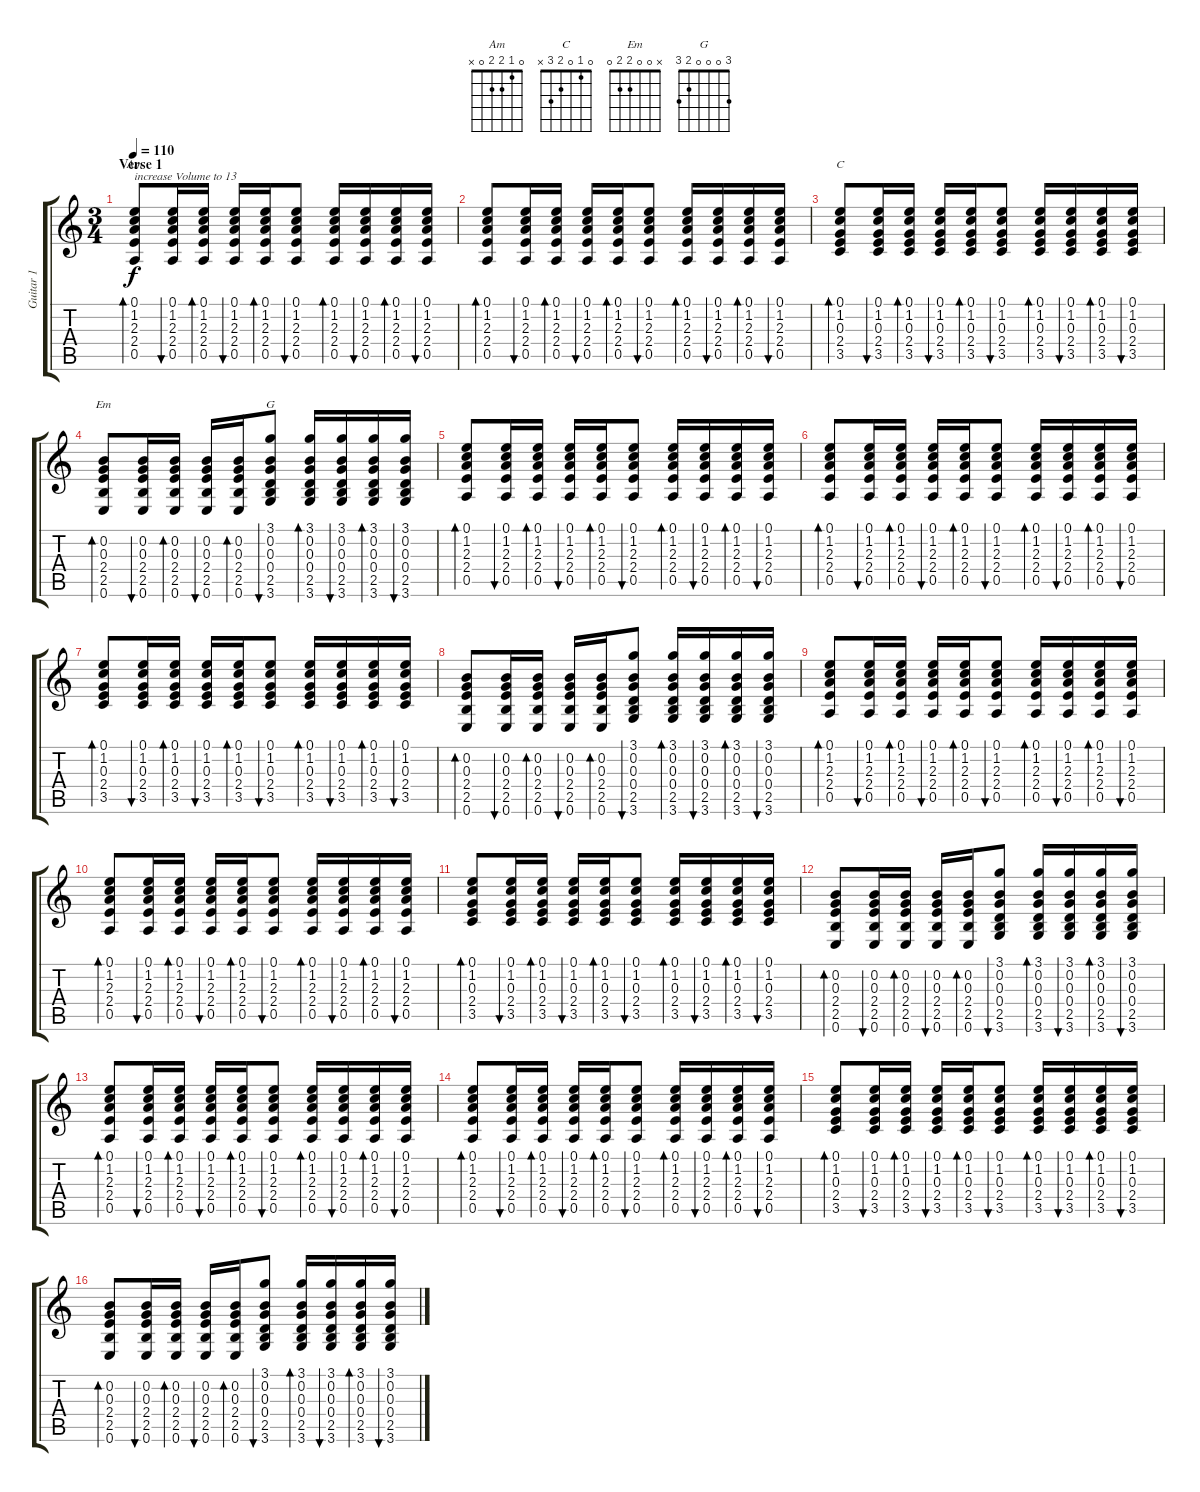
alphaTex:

\track ("Guitar 1" "Guitar 1") {instrument acousticguitarsteel}
\staff {score tabs}
\tuning (E4 B3 G3 D3 A2 E2) {hide}
\chord ("Am" 0 1 2 2 0 x)
\chord ("C" 0 1 0 2 3 x)
\chord ("Em" x 0 0 2 2 0)
\chord ("G" 3 0 0 0 2 3)
\ts (3 4)
\section ("" "Verse 1")
\tempo 110
\clef g2
\ks c
(0.1 1.2 2.3 2.4 0.5).8{bd 60 ch "Am" txt "increase Volume to 13" dy f volume 13} (0.1 1.2 2.3 2.4 0.5).16{bu 60} (0.1 1.2 2.3 2.4 0.5).16{bd 60} (0.1 1.2 2.3 2.4 0.5).16{bu 60} (0.1 1.2 2.3 2.4 0.5).16{bd 60} (0.1 1.2 2.3 2.4 0.5).8{bu 60} (0.1 1.2 2.3 2.4 0.5).16{bd 60} (0.1 1.2 2.3 2.4 0.5).16{bu 60} (0.1 1.2 2.3 2.4 0.5).16{bd 60} (0.1 1.2 2.3 2.4 0.5).16{bu 60} |
(0.1 1.2 2.3 2.4 0.5).8{bd 60} (0.1 1.2 2.3 2.4 0.5).16{bu 60} (0.1 1.2 2.3 2.4 0.5).16{bd 60} (0.1 1.2 2.3 2.4 0.5).16{bu 60} (0.1 1.2 2.3 2.4 0.5).16{bd 60} (0.1 1.2 2.3 2.4 0.5).8{bu 60} (0.1 1.2 2.3 2.4 0.5).16{bd 60} (0.1 1.2 2.3 2.4 0.5).16{bu 60} (0.1 1.2 2.3 2.4 0.5).16{bd 60} (0.1 1.2 2.3 2.4 0.5).16{bu 60} |
(0.1 1.2 0.3 2.4 3.5).8{bd 60 ch "C"} (0.1 1.2 0.3 2.4 3.5).16{bu 60} (0.1 1.2 0.3 2.4 3.5).16{bd 60} (0.1 1.2 0.3 2.4 3.5).16{bu 60} (0.1 1.2 0.3 2.4 3.5).16{bd 60} (0.1 1.2 0.3 2.4 3.5).8{bu 60} (0.1 1.2 0.3 2.4 3.5).16{bd 60} (0.1 1.2 0.3 2.4 3.5).16{bu 60} (0.1 1.2 0.3 2.4 3.5).16{bd 60} (0.1 1.2 0.3 2.4 3.5).16{bu 60} |
(0.2 0.3 2.4 2.5 0.6).8{bd 60 ch "Em"} (0.2 0.3 2.4 2.5 0.6).16{bu 60} (0.2 0.3 2.4 2.5 0.6).16{bd 60} (0.2 0.3 2.4 2.5 0.6).16{bu 60} (0.2 0.3 2.4 2.5 0.6).16{bd 60} (3.1 0.2 0.3 0.4 2.5 3.6).8{bu 60 ch "G"} (3.1 0.2 0.3 0.4 2.5 3.6).16{bd 60} (3.1 0.2 0.3 0.4 2.5 3.6).16{bu 60} (3.1 0.2 0.3 0.4 2.5 3.6).16{bd 60} (3.1 0.2 0.3 0.4 2.5 3.6).16{bu 60} |
(0.1 1.2 2.3 2.4 0.5).8{bd 60} (0.1 1.2 2.3 2.4 0.5).16{bu 60} (0.1 1.2 2.3 2.4 0.5).16{bd 60} (0.1 1.2 2.3 2.4 0.5).16{bu 60} (0.1 1.2 2.3 2.4 0.5).16{bd 60} (0.1 1.2 2.3 2.4 0.5).8{bu 60} (0.1 1.2 2.3 2.4 0.5).16{bd 60} (0.1 1.2 2.3 2.4 0.5).16{bu 60} (0.1 1.2 2.3 2.4 0.5).16{bd 60} (0.1 1.2 2.3 2.4 0.5).16{bu 60} |
(0.1 1.2 2.3 2.4 0.5).8{bd 60} (0.1 1.2 2.3 2.4 0.5).16{bu 60} (0.1 1.2 2.3 2.4 0.5).16{bd 60} (0.1 1.2 2.3 2.4 0.5).16{bu 60} (0.1 1.2 2.3 2.4 0.5).16{bd 60} (0.1 1.2 2.3 2.4 0.5).8{bu 60} (0.1 1.2 2.3 2.4 0.5).16{bd 60} (0.1 1.2 2.3 2.4 0.5).16{bu 60} (0.1 1.2 2.3 2.4 0.5).16{bd 60} (0.1 1.2 2.3 2.4 0.5).16{bu 60} |
(0.1 1.2 0.3 2.4 3.5).8{bd 60} (0.1 1.2 0.3 2.4 3.5).16{bu 60} (0.1 1.2 0.3 2.4 3.5).16{bd 60} (0.1 1.2 0.3 2.4 3.5).16{bu 60} (0.1 1.2 0.3 2.4 3.5).16{bd 60} (0.1 1.2 0.3 2.4 3.5).8{bu 60} (0.1 1.2 0.3 2.4 3.5).16{bd 60} (0.1 1.2 0.3 2.4 3.5).16{bu 60} (0.1 1.2 0.3 2.4 3.5).16{bd 60} (0.1 1.2 0.3 2.4 3.5).16{bu 60} |
(0.2 0.3 2.4 2.5 0.6).8{bd 60} (0.2 0.3 2.4 2.5 0.6).16{bu 60} (0.2 0.3 2.4 2.5 0.6).16{bd 60} (0.2 0.3 2.4 2.5 0.6).16{bu 60} (0.2 0.3 2.4 2.5 0.6).16{bd 60} (3.1 0.2 0.3 0.4 2.5 3.6).8{bu 60} (3.1 0.2 0.3 0.4 2.5 3.6).16{bd 60} (3.1 0.2 0.3 0.4 2.5 3.6).16{bu 60} (3.1 0.2 0.3 0.4 2.5 3.6).16{bd 60} (3.1 0.2 0.3 0.4 2.5 3.6).16{bu 60} |
(0.1 1.2 2.3 2.4 0.5).8{bd 60} (0.1 1.2 2.3 2.4 0.5).16{bu 60} (0.1 1.2 2.3 2.4 0.5).16{bd 60} (0.1 1.2 2.3 2.4 0.5).16{bu 60} (0.1 1.2 2.3 2.4 0.5).16{bd 60} (0.1 1.2 2.3 2.4 0.5).8{bu 60} (0.1 1.2 2.3 2.4 0.5).16{bd 60} (0.1 1.2 2.3 2.4 0.5).16{bu 60} (0.1 1.2 2.3 2.4 0.5).16{bd 60} (0.1 1.2 2.3 2.4 0.5).16{bu 60} |
(0.1 1.2 2.3 2.4 0.5).8{bd 60} (0.1 1.2 2.3 2.4 0.5).16{bu 60} (0.1 1.2 2.3 2.4 0.5).16{bd 60} (0.1 1.2 2.3 2.4 0.5).16{bu 60} (0.1 1.2 2.3 2.4 0.5).16{bd 60} (0.1 1.2 2.3 2.4 0.5).8{bu 60} (0.1 1.2 2.3 2.4 0.5).16{bd 60} (0.1 1.2 2.3 2.4 0.5).16{bu 60} (0.1 1.2 2.3 2.4 0.5).16{bd 60} (0.1 1.2 2.3 2.4 0.5).16{bu 60} |
(0.1 1.2 0.3 2.4 3.5).8{bd 60} (0.1 1.2 0.3 2.4 3.5).16{bu 60} (0.1 1.2 0.3 2.4 3.5).16{bd 60} (0.1 1.2 0.3 2.4 3.5).16{bu 60} (0.1 1.2 0.3 2.4 3.5).16{bd 60} (0.1 1.2 0.3 2.4 3.5).8{bu 60} (0.1 1.2 0.3 2.4 3.5).16{bd 60} (0.1 1.2 0.3 2.4 3.5).16{bu 60} (0.1 1.2 0.3 2.4 3.5).16{bd 60} (0.1 1.2 0.3 2.4 3.5).16{bu 60} |
(0.2 0.3 2.4 2.5 0.6).8{bd 60} (0.2 0.3 2.4 2.5 0.6).16{bu 60} (0.2 0.3 2.4 2.5 0.6).16{bd 60} (0.2 0.3 2.4 2.5 0.6).16{bu 60} (0.2 0.3 2.4 2.5 0.6).16{bd 60} (3.1 0.2 0.3 0.4 2.5 3.6).8{bu 60} (3.1 0.2 0.3 0.4 2.5 3.6).16{bd 60} (3.1 0.2 0.3 0.4 2.5 3.6).16{bu 60} (3.1 0.2 0.3 0.4 2.5 3.6).16{bd 60} (3.1 0.2 0.3 0.4 2.5 3.6).16{bu 60} |
(0.1 1.2 2.3 2.4 0.5).8{bd 60} (0.1 1.2 2.3 2.4 0.5).16{bu 60} (0.1 1.2 2.3 2.4 0.5).16{bd 60} (0.1 1.2 2.3 2.4 0.5).16{bu 60} (0.1 1.2 2.3 2.4 0.5).16{bd 60} (0.1 1.2 2.3 2.4 0.5).8{bu 60} (0.1 1.2 2.3 2.4 0.5).16{bd 60} (0.1 1.2 2.3 2.4 0.5).16{bu 60} (0.1 1.2 2.3 2.4 0.5).16{bd 60} (0.1 1.2 2.3 2.4 0.5).16{bu 60} |
(0.1 1.2 2.3 2.4 0.5).8{bd 60} (0.1 1.2 2.3 2.4 0.5).16{bu 60} (0.1 1.2 2.3 2.4 0.5).16{bd 60} (0.1 1.2 2.3 2.4 0.5).16{bu 60} (0.1 1.2 2.3 2.4 0.5).16{bd 60} (0.1 1.2 2.3 2.4 0.5).8{bu 60} (0.1 1.2 2.3 2.4 0.5).16{bd 60} (0.1 1.2 2.3 2.4 0.5).16{bu 60} (0.1 1.2 2.3 2.4 0.5).16{bd 60} (0.1 1.2 2.3 2.4 0.5).16{bu 60} |
(0.1 1.2 0.3 2.4 3.5).8{bd 60} (0.1 1.2 0.3 2.4 3.5).16{bu 60} (0.1 1.2 0.3 2.4 3.5).16{bd 60} (0.1 1.2 0.3 2.4 3.5).16{bu 60} (0.1 1.2 0.3 2.4 3.5).16{bd 60} (0.1 1.2 0.3 2.4 3.5).8{bu 60} (0.1 1.2 0.3 2.4 3.5).16{bd 60} (0.1 1.2 0.3 2.4 3.5).16{bu 60} (0.1 1.2 0.3 2.4 3.5).16{bd 60} (0.1 1.2 0.3 2.4 3.5).16{bu 60} |
(0.2 0.3 2.4 2.5 0.6).8{bd 60} (0.2 0.3 2.4 2.5 0.6).16{bu 60} (0.2 0.3 2.4 2.5 0.6).16{bd 60} (0.2 0.3 2.4 2.5 0.6).16{bu 60} (0.2 0.3 2.4 2.5 0.6).16{bd 60} (3.1 0.2 0.3 0.4 2.5 3.6).8{bu 60} (3.1 0.2 0.3 0.4 2.5 3.6).16{bd 60} (3.1 0.2 0.3 0.4 2.5 3.6).16{bu 60} (3.1 0.2 0.3 0.4 2.5 3.6).16{bd 60} (3.1 0.2 0.3 0.4 2.5 3.6).16{bu 60}
